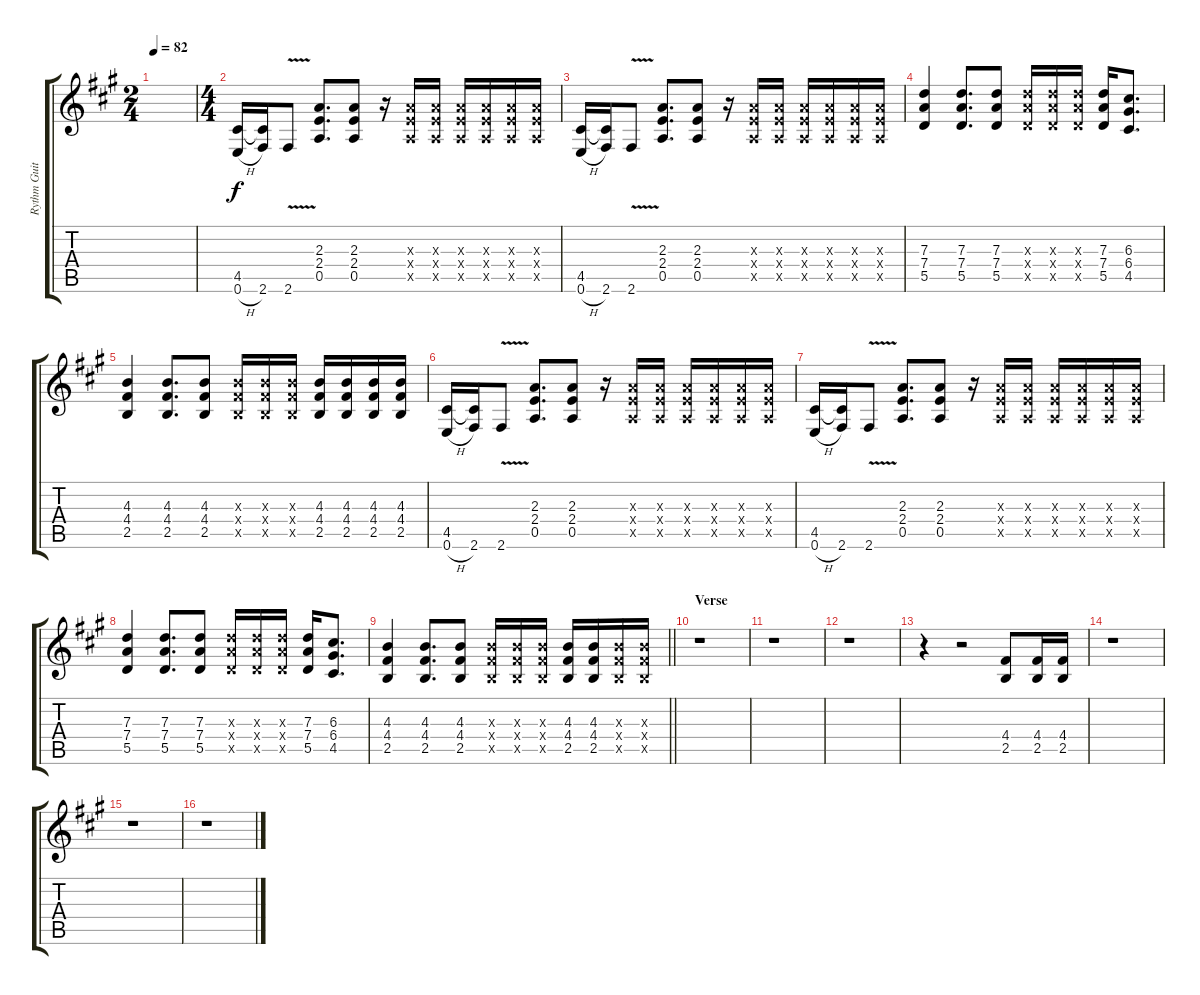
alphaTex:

\track ("Rythm Guitar" "Rythm Guit") {instrument distortionguitar}
\staff {score tabs}
\tuning (E4 B3 G3 D3 A2 E2) {hide}
\ts (2 4)
\tempo 82
\clef g2
\ks a
|
\ts (4 4)
(4.5 0.6{h}).16 (4.5{t} 2.6).16 2.6{v}.8 (2.3 2.4 0.5).8{d} (2.3 2.4 0.5).8 r.16 (2.3{x} 2.4{x} 0.5{x}).16 (2.3{x} 2.4{x} 0.5{x}).16 (2.3{x} 2.4{x} 0.5{x}).16 (2.3{x} 2.4{x} 0.5{x}).16 (2.3{x} 2.4{x} 0.5{x}).16 (2.3{x} 2.4{x} 0.5{x}).16 |
(4.5 0.6{h}).16 (4.5{t} 2.6).16 2.6{v}.8 (2.3 2.4 0.5).8{d} (2.3 2.4 0.5).8 r.16 (2.3{x} 2.4{x} 0.5{x}).16 (2.3{x} 2.4{x} 0.5{x}).16 (2.3{x} 2.4{x} 0.5{x}).16 (2.3{x} 2.4{x} 0.5{x}).16 (2.3{x} 2.4{x} 0.5{x}).16 (2.3{x} 2.4{x} 0.5{x}).16 |
(7.3 7.4 5.5).4 (7.3 7.4 5.5).8{d} (7.3 7.4 5.5).8 (7.3{x} 7.4{x} 5.5{x}).16 (7.3{x} 7.4{x} 5.5{x}).16 (7.3{x} 7.4{x} 5.5{x}).16 (7.3 7.4 5.5).16 (6.3 6.4 4.5).8{d} |
(4.3 4.4 2.5).4 (4.3 4.4 2.5).8{d} (4.3 4.4 2.5).8 (4.3{x} 4.4{x} 2.5{x}).16 (4.3{x} 4.4{x} 2.5{x}).16 (4.3{x} 4.4{x} 2.5{x}).16 (4.3 4.4 2.5).16 (4.3 4.4 2.5).16 (4.3 4.4 2.5).16 (4.3 4.4 2.5).16 |
(4.5 0.6{h}).16 (4.5{t} 2.6).16 2.6{v}.8 (2.3 2.4 0.5).8{d} (2.3 2.4 0.5).8 r.16 (2.3{x} 2.4{x} 0.5{x}).16 (2.3{x} 2.4{x} 0.5{x}).16 (2.3{x} 2.4{x} 0.5{x}).16 (2.3{x} 2.4{x} 0.5{x}).16 (2.3{x} 2.4{x} 0.5{x}).16 (2.3{x} 2.4{x} 0.5{x}).16 |
(4.5 0.6{h}).16 (4.5{t} 2.6).16 2.6{v}.8 (2.3 2.4 0.5).8{d} (2.3 2.4 0.5).8 r.16 (2.3{x} 2.4{x} 0.5{x}).16 (2.3{x} 2.4{x} 0.5{x}).16 (2.3{x} 2.4{x} 0.5{x}).16 (2.3{x} 2.4{x} 0.5{x}).16 (2.3{x} 2.4{x} 0.5{x}).16 (2.3{x} 2.4{x} 0.5{x}).16 |
(7.3 7.4 5.5).4 (7.3 7.4 5.5).8{d} (7.3 7.4 5.5).8 (7.3{x} 7.4{x} 5.5{x}).16 (7.3{x} 7.4{x} 5.5{x}).16 (7.3{x} 7.4{x} 5.5{x}).16 (7.3 7.4 5.5).16 (6.3 6.4 4.5).8{d} |
\barLineRight lightlight
(4.3 4.4 2.5).4 (4.3 4.4 2.5).8{d} (4.3 4.4 2.5).8 (4.3{x} 4.4{x} 2.5{x}).16 (4.3{x} 4.4{x} 2.5{x}).16 (4.3{x} 4.4{x} 2.5{x}).16 (4.3 4.4 2.5).16 (4.3 4.4 2.5).16 (4.3{x} 4.4{x} 2.5{x}).16 (4.3{x} 4.4{x} 2.5{x}).16 |
\section ("" "Verse")
r.1 |
r.1 |
r.1 |
r.4 r.2 (4.4 2.5).8 (4.4 2.5).16 (4.4 2.5).16 |
r.1 |
r.1 |
r.1
